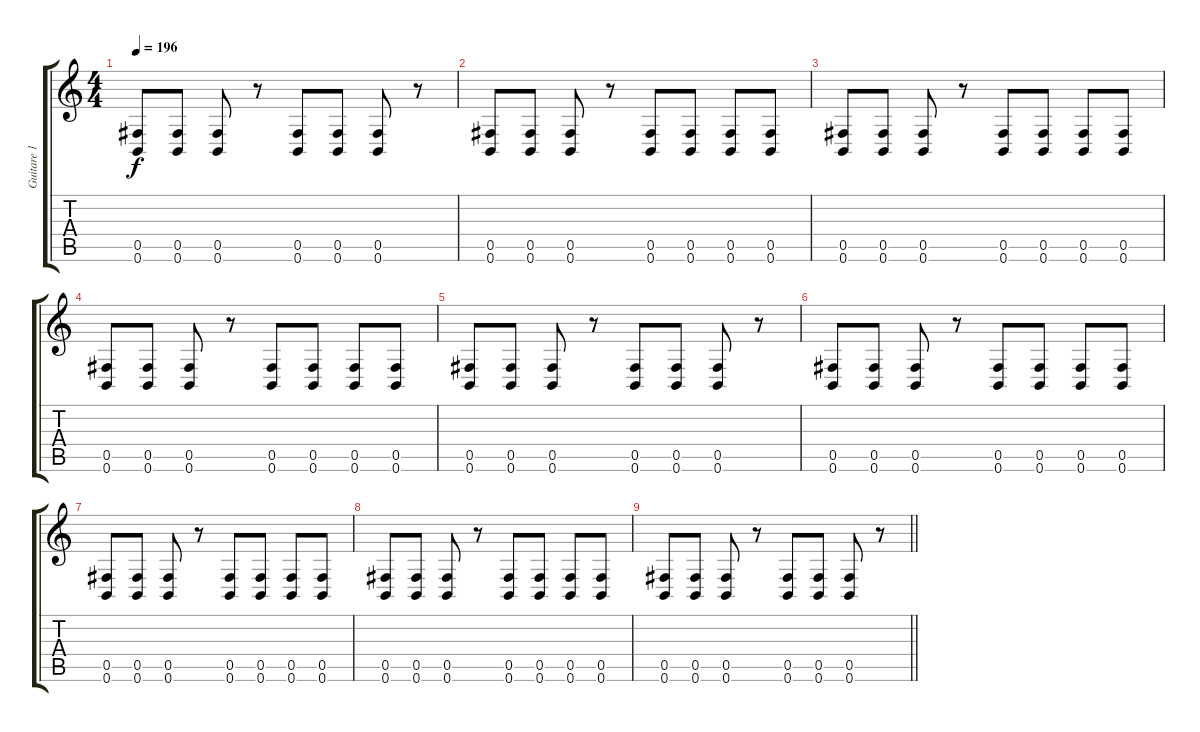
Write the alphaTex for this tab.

\track ("Guitare 1" "Guitare 1") {instrument distortionguitar}
\staff {score tabs}
\tuning (Db4 Ab3 E3 B2 Gb2 B1) {hide}
\ts (4 4)
\tempo 196
\clef g2
\ks c
(0.5 0.6).8{dy f} (0.5 0.6).8 (0.5 0.6).8 r.8 (0.5 0.6).8 (0.5 0.6).8 (0.5 0.6).8 r.8 |
(0.5 0.6).8 (0.5 0.6).8 (0.5 0.6).8 r.8 (0.5 0.6).8 (0.5 0.6).8 (0.5 0.6).8 (0.5 0.6).8 |
(0.5 0.6).8 (0.5 0.6).8 (0.5 0.6).8 r.8 (0.5 0.6).8 (0.5 0.6).8 (0.5 0.6).8 (0.5 0.6).8 |
(0.5 0.6).8 (0.5 0.6).8 (0.5 0.6).8 r.8 (0.5 0.6).8 (0.5 0.6).8 (0.5 0.6).8 (0.5 0.6).8 |
(0.5 0.6).8 (0.5 0.6).8 (0.5 0.6).8 r.8 (0.5 0.6).8 (0.5 0.6).8 (0.5 0.6).8 r.8 |
(0.5 0.6).8 (0.5 0.6).8 (0.5 0.6).8 r.8 (0.5 0.6).8 (0.5 0.6).8 (0.5 0.6).8 (0.5 0.6).8 |
(0.5 0.6).8 (0.5 0.6).8 (0.5 0.6).8 r.8 (0.5 0.6).8 (0.5 0.6).8 (0.5 0.6).8 (0.5 0.6).8 |
(0.5 0.6).8 (0.5 0.6).8 (0.5 0.6).8 r.8 (0.5 0.6).8 (0.5 0.6).8 (0.5 0.6).8 (0.5 0.6).8 |
\barLineRight lightlight
(0.5 0.6).8 (0.5 0.6).8 (0.5 0.6).8 r.8 (0.5 0.6).8 (0.5 0.6).8 (0.5 0.6).8 r.8
